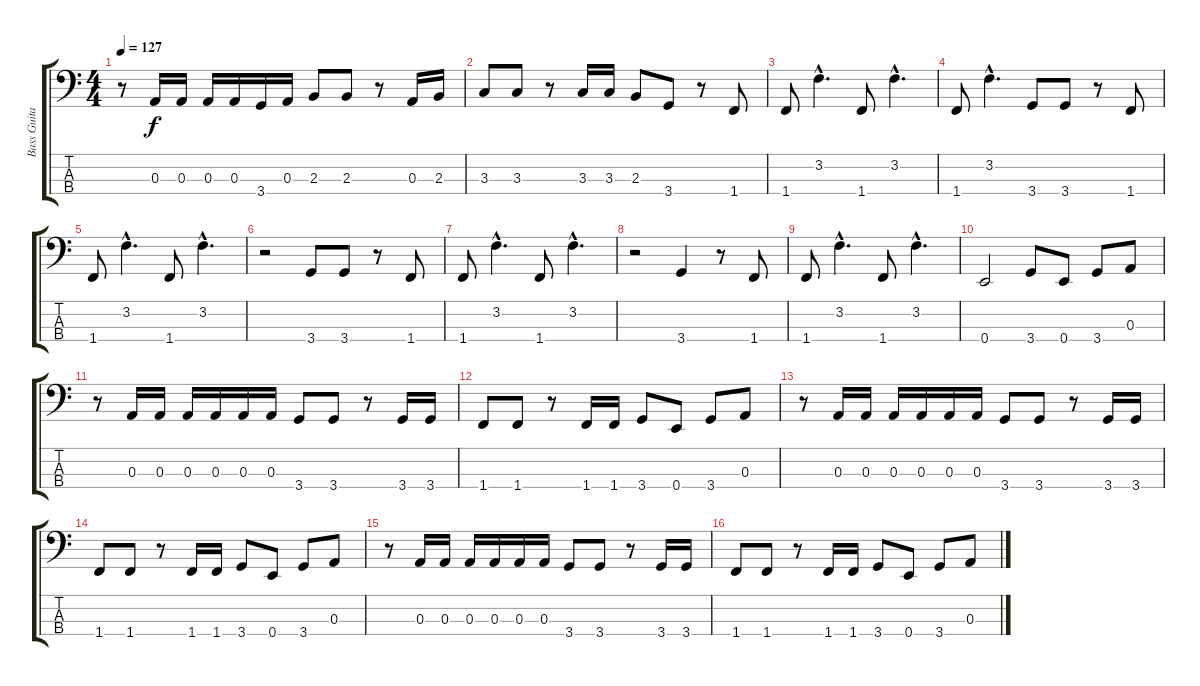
\track ("Bass Guitar" "Bass Guita") {instrument electricbasspick}
\staff {score tabs}
\tuning (G2 D2 A1 E1) {hide}
\ts (4 4)
\tempo 127
\clef f4
\ks c
r.8{dy f} 0.3.16 0.3.16 0.3.16 0.3.16 3.4.16 0.3.16 2.3.8 2.3.8 r.8 0.3.16 2.3.16 |
3.3.8 3.3.8 r.8 3.3.16 3.3.16 2.3.8 3.4.8 r.8 1.4.8 |
1.4.8 3.2{hac}.4{d} 1.4.8 3.2{hac}.4{d} |
1.4.8 3.2{hac}.4{d} 3.4.8 3.4.8 r.8 1.4.8 |
1.4.8 3.2{hac}.4{d} 1.4.8 3.2{hac}.4{d} |
r.2 3.4.8 3.4.8 r.8 1.4.8 |
1.4.8 3.2{hac}.4{d} 1.4.8 3.2{hac}.4{d} |
r.2 3.4.4 r.8 1.4.8 |
1.4.8 3.2{hac}.4{d} 1.4.8 3.2{hac}.4{d} |
0.4.2 3.4.8 0.4.8 3.4.8 0.3.8 |
r.8 0.3.16 0.3.16 0.3.16 0.3.16 0.3.16 0.3.16 3.4.8 3.4.8 r.8 3.4.16 3.4.16 |
1.4.8 1.4.8 r.8 1.4.16 1.4.16 3.4.8 0.4.8 3.4.8 0.3.8 |
r.8 0.3.16 0.3.16 0.3.16 0.3.16 0.3.16 0.3.16 3.4.8 3.4.8 r.8 3.4.16 3.4.16 |
1.4.8 1.4.8 r.8 1.4.16 1.4.16 3.4.8 0.4.8 3.4.8 0.3.8 |
r.8 0.3.16 0.3.16 0.3.16 0.3.16 0.3.16 0.3.16 3.4.8 3.4.8 r.8 3.4.16 3.4.16 |
1.4.8 1.4.8 r.8 1.4.16 1.4.16 3.4.8 0.4.8 3.4.8 0.3.8
